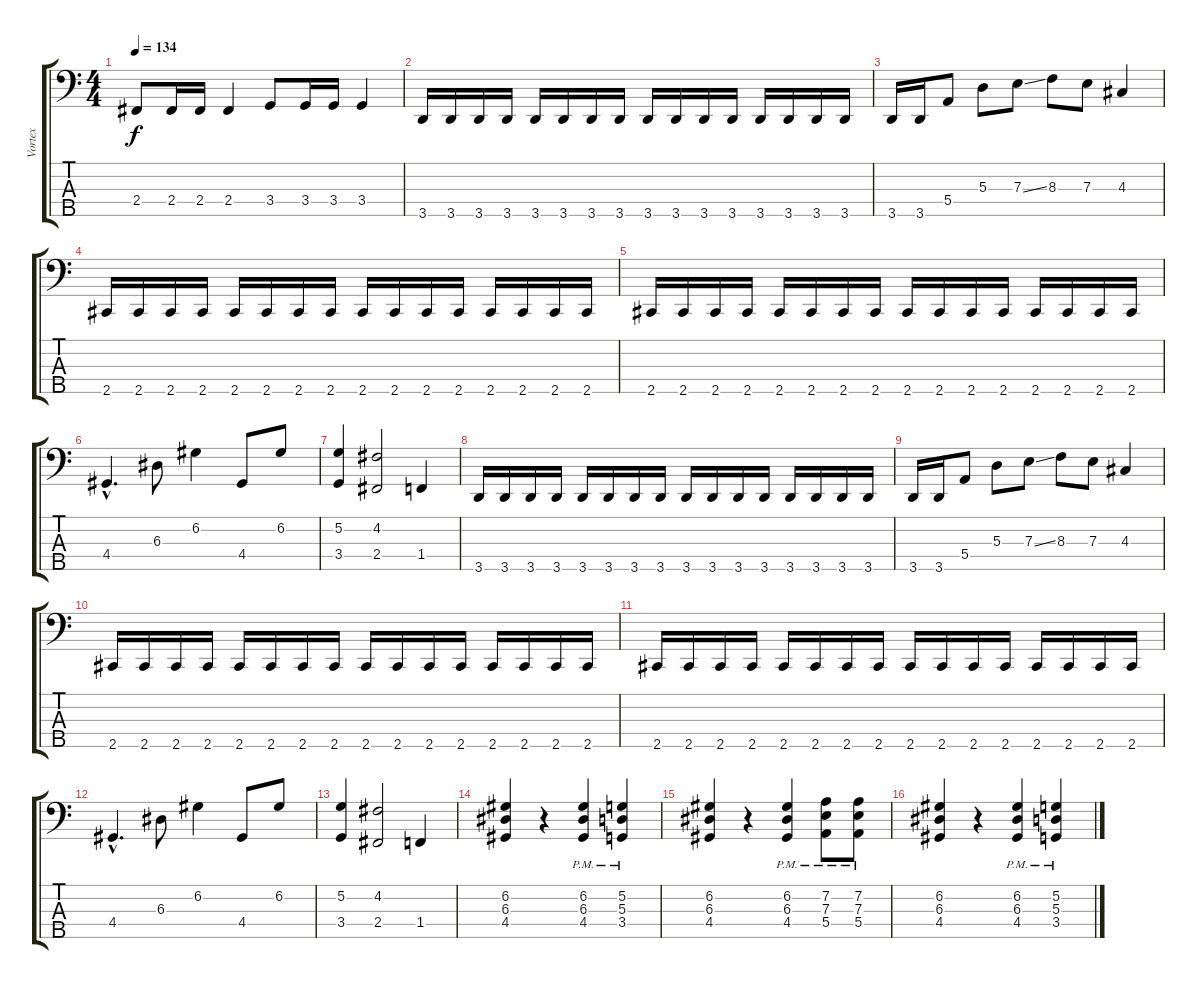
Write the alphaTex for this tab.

\track ("Vortex" "Vortex") {instrument electricbassfinger}
\staff {score tabs}
\tuning (G2 D2 A1 E1 B0) {hide}
\ts (4 4)
\tempo 134
\clef f4
\ks c
2.4.8{dy f} 2.4.16 2.4.16 2.4.4 3.4.8 3.4.16 3.4.16 3.4.4 |
3.5.16 3.5.16 3.5.16 3.5.16 3.5.16 3.5.16 3.5.16 3.5.16 3.5.16 3.5.16 3.5.16 3.5.16 3.5.16 3.5.16 3.5.16 3.5.16 |
3.5.16 3.5.16 5.4.8 5.3.8 7.3{ss}.8 8.3.8 7.3.8 4.3.4 |
2.5.16 2.5.16 2.5.16 2.5.16 2.5.16 2.5.16 2.5.16 2.5.16 2.5.16 2.5.16 2.5.16 2.5.16 2.5.16 2.5.16 2.5.16 2.5.16 |
2.5.16 2.5.16 2.5.16 2.5.16 2.5.16 2.5.16 2.5.16 2.5.16 2.5.16 2.5.16 2.5.16 2.5.16 2.5.16 2.5.16 2.5.16 2.5.16 |
4.4{hac}.4{d} 6.3.8 6.2.4 4.4.8 6.2.8 |
(5.2 3.4).4 (4.2 2.4).2 1.4.4 |
3.5.16 3.5.16 3.5.16 3.5.16 3.5.16 3.5.16 3.5.16 3.5.16 3.5.16 3.5.16 3.5.16 3.5.16 3.5.16 3.5.16 3.5.16 3.5.16 |
3.5.16 3.5.16 5.4.8 5.3.8 7.3{ss}.8 8.3.8 7.3.8 4.3.4 |
2.5.16 2.5.16 2.5.16 2.5.16 2.5.16 2.5.16 2.5.16 2.5.16 2.5.16 2.5.16 2.5.16 2.5.16 2.5.16 2.5.16 2.5.16 2.5.16 |
2.5.16 2.5.16 2.5.16 2.5.16 2.5.16 2.5.16 2.5.16 2.5.16 2.5.16 2.5.16 2.5.16 2.5.16 2.5.16 2.5.16 2.5.16 2.5.16 |
4.4{hac}.4{d} 6.3.8 6.2.4 4.4.8 6.2.8 |
(5.2 3.4).4 (4.2 2.4).2 1.4.4 |
(6.2 6.3 4.4).4 r.4 (6.2{pm} 6.3{pm} 4.4{pm}).4 (5.2{pm} 5.3{pm} 3.4{pm}).4 |
(6.2 6.3 4.4).4 r.4 (6.2{pm} 6.3{pm} 4.4{pm}).4 (7.2{pm} 7.3{pm} 5.4{pm}).8 (7.2{pm} 7.3{pm} 5.4{pm}).8 |
(6.2 6.3 4.4).4 r.4 (6.2{pm} 6.3{pm} 4.4{pm}).4 (5.2{pm} 5.3{pm} 3.4{pm}).4
